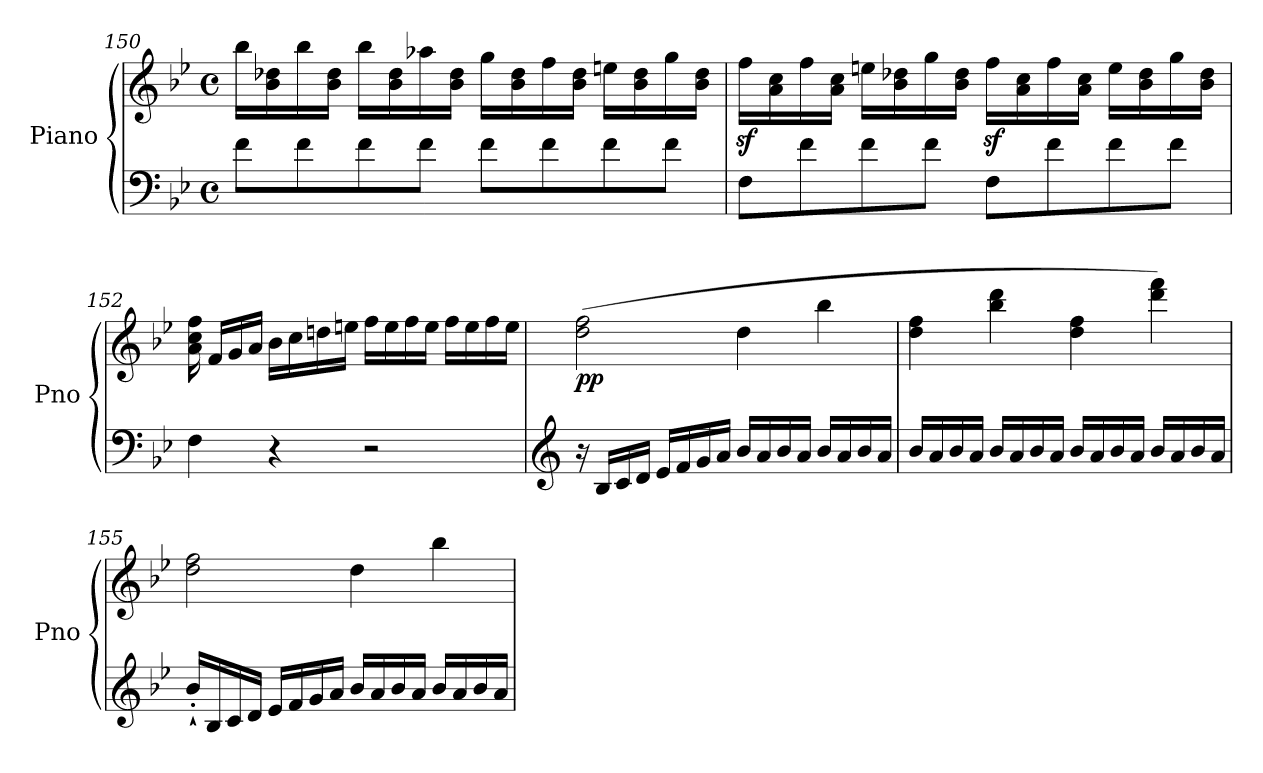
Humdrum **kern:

**kern	**kern	**dynam
*part1	*part1	*part1
*staff2	*staff1	*staff1/2
*I"Piano	*	*
*I'Pno	*	*
*clefF4	*clefG2	*
*k[b-e-]	*k[b-e-]	*
*B-:	*B-:	*
*M4/4	*M4/4	*
*met(c)	*met(c)	*
=150	=150	=150
8f\L	16bb-\LL	.
.	16b-\ 16dd-X\	.
8f\	16bb-\	.
.	16b-\ 16dd-\JJ	.
8f\	16bb-\LL	.
.	16b-\ 16dd-\	.
8f\J	16aa-X\	.
.	16b-\ 16dd-\JJ	.
8f\L	16gg\LL	.
.	16b-\ 16dd-\	.
8f\	16ff\	.
.	16b-\ 16dd-\JJ	.
8f\	16een\LL	.
.	16b-\ 16dd-\	.
8f\J	16gg\	.
.	16b-\ 16dd-\JJ	.
=151	=151	=151
8F\L	16ffz<\LL	.
.	16a\ 16cc\	.
8f\	16ff\	.
.	16a\ 16cc\JJ	.
8f\	16een\LL	.
.	16b-\ 16dd-X\	.
8f\J	16gg\	.
.	16b-\ 16dd-\JJ	.
8F\L	16ffz<\LL	.
.	16a\ 16cc\	.
8f\	16ff\	.
.	16a\ 16cc\JJ	.
8f\	16ee\LL	.
.	16b-\ 16dd-\	.
8f\J	16gg\	.
.	16b-\ 16dd-\JJ	.
=152	=152	=152
4F\	16a\ 16cc\ 16ff\	.
.	16f/LL	.
.	16g/	.
.	16a/JJ	.
4r	16b-\LL	.
.	16cc\	.
.	16ddn\	.
.	16een\JJ	.
2r	16ff\LL	.
.	16ee\	.
.	16ff\	.
.	16ee\JJ	.
.	16ff\LL	.
.	16ee\	.
.	16ff\	.
.	16ee\JJ	.
=153	=153	=153
*clefG2	*	*
!	!	!LO:DY:b
16r	(>2dd\ 2ff\	pp
16B-/LL	.	.
16c/	.	.
16d/JJ	.	.
16e-/LL	.	.
16f/	.	.
16g/	.	.
16a/JJ	.	.
16b-/LL	4dd\	.
16a/	.	.
16b-/	.	.
16a/JJ	.	.
16b-/LL	4bb-\	.
16a/	.	.
16b-/	.	.
16a/JJ	.	.
=154	=154	=154
16b-/LL	4dd\ 4ff\	.
16a/	.	.
16b-/	.	.
16a/JJ	.	.
16b-/LL	4bb-\ 4ddd\	.
16a/	.	.
16b-/	.	.
16a/JJ	.	.
16b-/LL	4dd\ 4ff\	.
16a/	.	.
16b-/	.	.
16a/JJ	.	.
16b-/LL	4ddd\ 4fff\)	.
16a/	.	.
16b-/	.	.
16a/JJ	.	.
=155	=155	=155
16b-'`/LL	2dd\ 2ff\	.
16B-/	.	.
16c/	.	.
16d/JJ	.	.
16e-/LL	.	.
16f/	.	.
16g/	.	.
16a/JJ	.	.
16b-/LL	4dd\	.
16a/	.	.
16b-/	.	.
16a/JJ	.	.
16b-/LL	4bb-\	.
16a/	.	.
16b-/	.	.
16a/JJ	.	.
=	=	=
*-	*-	*-
